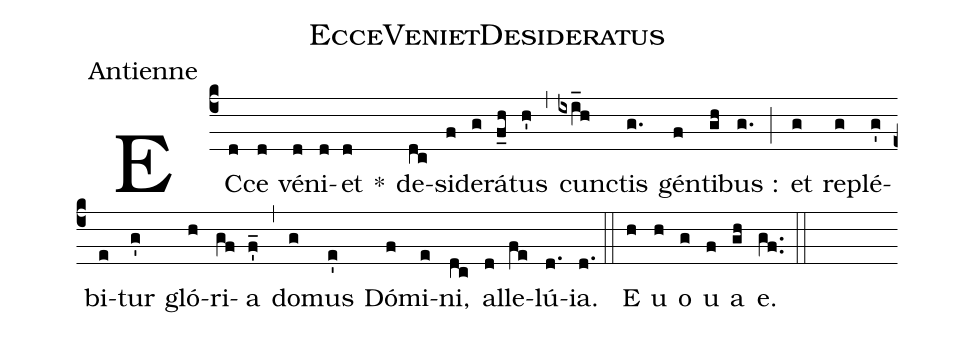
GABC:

name:EcceVenietDesideratus;
office-part:Antienne;
%%
(c4) EC(d)ce(d) vé(d)ni(d)et(d) *()
de(dc)si(f)de(g)rá(f_h)tus(h') (,)
cun(ixi_h)ctis(g.) gén(f)ti(gh)bus :(g.) (;)
et(g) re(g)plé(g')bi(e)tur(g') gló(h)ri(gf)a(f'_) (,)
do(g)mus(e') Dó(f)mi(e)ni,(dc) al(d)le(fe)lú(d.)ia.(d.) (::)
E(h) u(h) o(g) u(f) a(gh) e.(gf..) (::)
